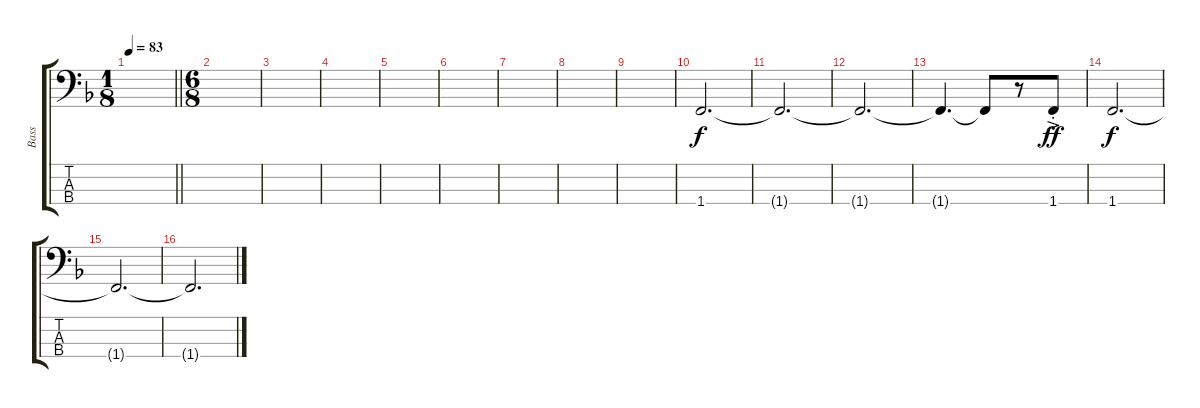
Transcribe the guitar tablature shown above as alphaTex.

\track ("Bass" "Bass") {instrument electricbassfinger}
\staff {score tabs}
\tuning (G2 D2 A1 E1) {hide}
\ts (1 8)
\tempo 83
\clef f4
\barLineRight lightlight
\ks f
|
\ts (6 8)
|
|
|
|
|
|
|
|
1.4.2{d volume 2} |
1.4{t}.2{d} |
1.4{t}.2{d} |
1.4{t}.4{d} 1.4{t}.8 r.8 1.4{ac st}.8{dy ff volume 13} |
1.4.2{d dy f volume 2} |
1.4{t}.2{d} |
1.4{t}.2{d}
